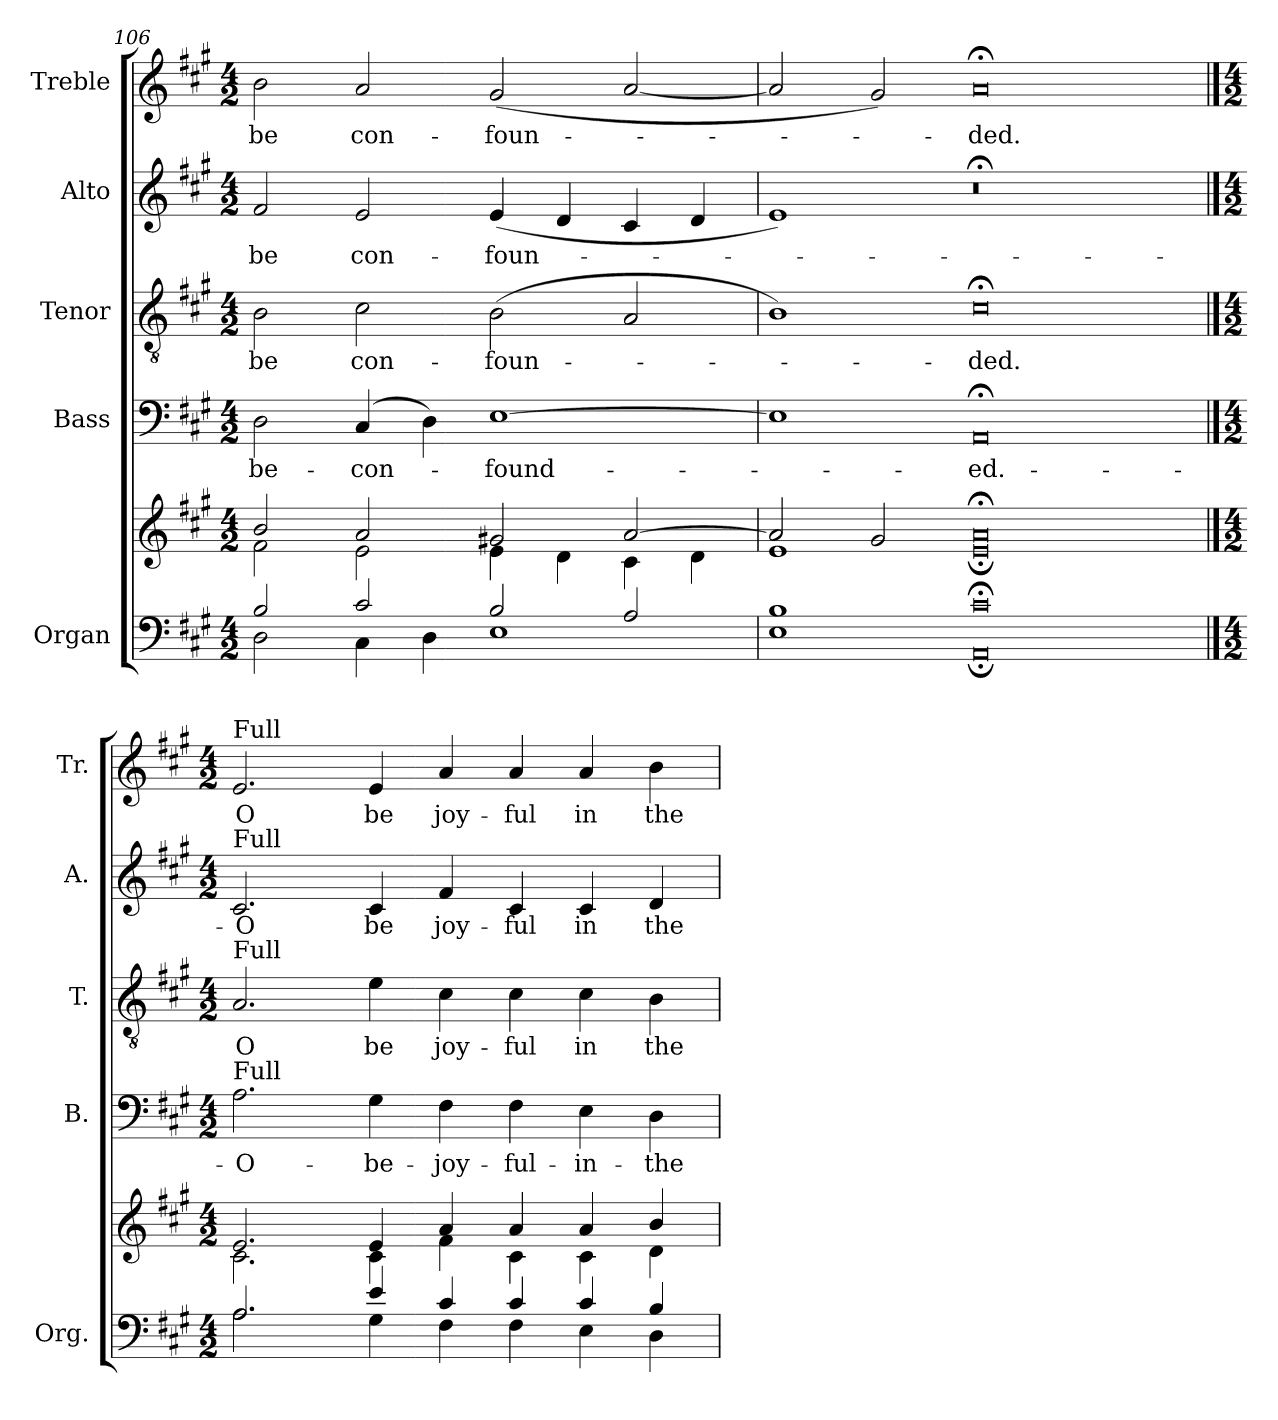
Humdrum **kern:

**kern	**kern	**kern	**text	**kern	**text	**kern	**text	**kern	**text
*part5	*part5	*part4	*part4	*part3	*part3	*part2	*part2	*part1	*part1
*staff6	*staff5	*staff4	*staff4	*staff3	*staff3	*staff2	*staff2	*staff1	*staff1
*I"Organ	*	*I"Bass	*	*I"Tenor	*	*I"Alto	*	*I"Treble	*
*I'Org.	*	*I'B.	*	*I'T.	*	*I'A.	*	*I'Tr.	*
*clefF4	*clefG2	*clefF4	*	*clefGv2	*	*clefG2	*	*clefG2	*
*	*	*	*	*ITrd7c12	*	*	*	*	*
*k[f#c#g#]	*k[f#c#g#]	*k[f#c#g#]	*	*k[f#c#g#]	*	*k[f#c#g#]	*	*k[f#c#g#]	*
*A:	*A:	*A:	*	*A:	*	*A:	*	*A:	*
*M4/2	*M4/2	*M4/2	*	*M4/2	*	*M4/2	*	*M4/2	*
=106	=106	=106	=106	=106	=106	=106	=106	=106	=106
*^	*^	*	*	*	*	*	*	*	*
!	!	!	!	!	!LO:LY:b:color=#000000	!	!	!	!	!	!
!	!	!	!	!	!	!	!LO:LY:b:color=#000000	!	!	!	!
!	!	!	!	!	!	!	!	!	!LO:LY:b:color=#000000	!	!
!	!	!	!	!	!	!	!	!	!	!	!LO:LY:b:color=#000000
2Bi/	2Di\	2bi/	2f#i\	2Di\	-be-	2BBi\	be	2f#i/	be	2bi\	be
!	!	!	!	!	!LO:LY:b:color=#000000	!	!	!	!	!	!
!	!	!	!	!	!	!	!LO:LY:b:color=#000000	!	!	!	!
!	!	!	!	!	!	!	!	!	!LO:LY:b:color=#000000	!	!
!	!	!	!	!	!	!	!	!	!	!	!LO:LY:b:color=#000000
2c#i/	4C#i\	2ai/	2ei\	(4C#i/	-con-	2C#i\	con-	2ei/	con-	2ai/	con-
.	4Di\	.	.	4Di\)	.	.	.	.	.	.	.
!	!	!	!	!	!LO:LY:b:color=#000000	!	!	!	!	!	!
!	!	!	!	!	!	!	!LO:LY:b:color=#000000	!	!	!	!
!	!	!	!	!	!	!	!	!	!LO:LY:b:color=#000000	!	!
!	!	!	!	!	!	!	!	!	!	!	!LO:LY:b:color=#000000
2Bi/	1Ei	2g#Xi/	4ei\	[1Ei	-found-	(2BBi\	-foun-	(4ei/	-foun-	(2g#i/	-foun-
.	.	.	4di\	.	.	.	.	4di/	.	.	.
2Ai/	.	[2ai/	4c#i\	.	.	2AAi/	.	4c#i/	.	[2ai/	.
.	.	.	4di\	.	.	.	.	4di/	.	.	.
=107	=107	=107	=107	=107	=107	=107	=107	=107	=107	=107	=107
1Bi	1Ei	2ai/]	1ei	1Ei]	.	1BBi)	.	1ei)	.	2ai/]	.
.	.	2g#i/	.	.	.	.	.	.	.	2g#i/)	.
!	!	!	!	!	!LO:LY:b:color=#000000	!	!	!	!	!	!
!	!	!	!	!	!	!	!LO:LY:b:color=#000000	!	!	!	!
!	!	!	!	!	!	!	!	!	!LO:LY:b:color=#000000	!	!
!	!	!	!	!	!	!	!	!	!	!	!LO:LY:b:color=#000000
0c#;i	0AA;i	0a;i	0e;i	0AA;i	-ed.-	0C#;i	-ded.	0r;	-ded.	0a;i	-ded.
!!LO:PB:g=z
==108	==108	==108	==108	==108	==108	==108	==108	==108	==108	==108	==108
*M4/2	*	*M4/2	*	*M4/2	*	*M4/2	*	*M4/2	*	*M4/2	*
!	!	!	!	!	!LO:LY:b:color=#000000	!	!	!	!	!	!
!	!	!	!	!	!	!	!LO:LY:b:color=#000000	!	!	!	!
!	!	!	!	!	!	!	!	!	!LO:LY:b:color=#000000	!	!
!	!	!	!	!	!	!	!	!	!	!LO:TX:a:t=Full	!
!	!	!	!	!	!	!	!	!LO:TX:a:t=Full	!	!	!
!	!	!	!	!	!	!LO:TX:a:t=Full	!	!	!	!	!
!	!	!	!	!LO:TX:a:t=Full	!	!	!	!	!	!	!
!	!	!	!	!	!	!	!	!	!	!	!LO:LY:b:color=#000000
2.Ai/	2.Ai\	2.ei/	2.c#i\	2.Ai\	-O-	2.AAi/	O	2.c#i/	O	2.ei/	O
!	!	!	!	!	!LO:LY:b:color=#000000	!	!	!	!	!	!
!	!	!	!	!	!	!	!LO:LY:b:color=#000000	!	!	!	!
!	!	!	!	!	!	!	!	!	!LO:LY:b:color=#000000	!	!
!	!	!	!	!	!	!	!	!	!	!	!LO:LY:b:color=#000000
4ei/	4G#i\	4ei/	4c#i\	4G#i\	-be-	4Ei\	be	4c#i/	be	4ei/	be
!	!	!	!	!	!LO:LY:b:color=#000000	!	!	!	!	!	!
!	!	!	!	!	!	!	!LO:LY:b:color=#000000	!	!	!	!
!	!	!	!	!	!	!	!	!	!LO:LY:b:color=#000000	!	!
!	!	!	!	!	!	!	!	!	!	!	!LO:LY:b:color=#000000
4c#i/	4F#i\	4ai/	4f#i\	4F#i\	-joy-	4C#i\	joy-	4f#i/	joy-	4ai/	joy-
!	!	!	!	!	!LO:LY:b:color=#000000	!	!	!	!	!	!
!	!	!	!	!	!	!	!LO:LY:b:color=#000000	!	!	!	!
!	!	!	!	!	!	!	!	!	!LO:LY:b:color=#000000	!	!
!	!	!	!	!	!	!	!	!	!	!	!LO:LY:b:color=#000000
4c#i/	4F#i\	4ai/	4c#i\	4F#i\	-ful-	4C#i\	-ful	4c#i/	-ful	4ai/	-ful
!	!	!	!	!	!LO:LY:b:color=#000000	!	!	!	!	!	!
!	!	!	!	!	!	!	!LO:LY:b:color=#000000	!	!	!	!
!	!	!	!	!	!	!	!	!	!LO:LY:b:color=#000000	!	!
!	!	!	!	!	!	!	!	!	!	!	!LO:LY:b:color=#000000
4c#i/	4Ei\	4ai/	4c#i\	4Ei\	-in-	4C#i\	in	4c#i/	in	4ai/	in
!	!	!	!	!	!LO:LY:b:color=#000000	!	!	!	!	!	!
!	!	!	!	!	!	!	!LO:LY:b:color=#000000	!	!	!	!
!	!	!	!	!	!	!	!	!	!LO:LY:b:color=#000000	!	!
!	!	!	!	!	!	!	!	!	!	!	!LO:LY:b:color=#000000
4Bi/	4Di\	4bi/	4di\	4Di\	-the-	4BBi\	the	4di/	the	4bi\	the
*v	*v	*	*	*	*	*	*	*	*	*	*
*	*v	*v	*	*	*	*	*	*	*	*
=	=	=	=	=	=	=	=	=	=
*-	*-	*-	*-	*-	*-	*-	*-	*-	*-
